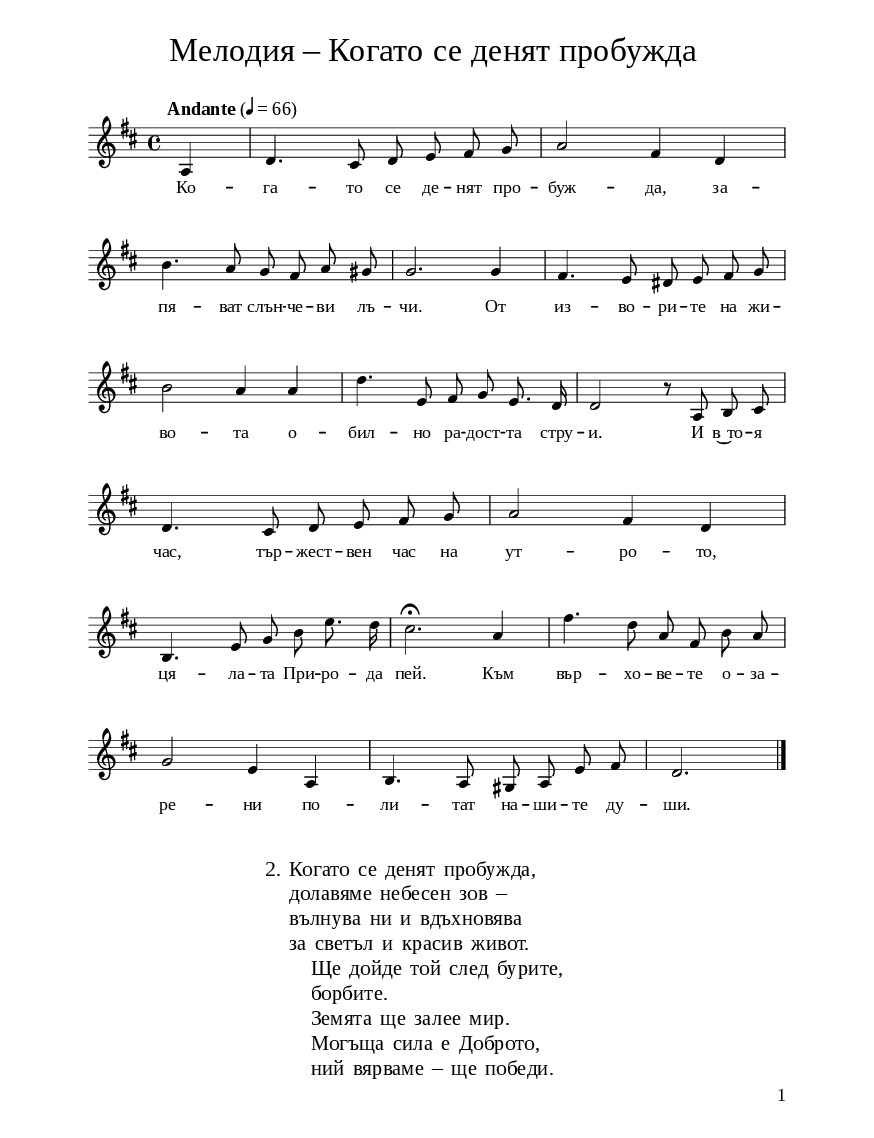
\version "2.24.2"

% include paper part and global functions
\include "include/globals.ily"

\bookpart {
  \label #'ref188
  \tocItem \markup "Мелодия – Когато се денят пробужда"
  \include "include/bookpart-paper.ily"
  \score {
    \include "include/score-layout.ily"

    \new Voice \relative c' {
      \clef treble
      \key d \major
      \time 4/4
      \tempoFunc "Andante" 4 "66"
      \autoBeamOff
      \partial 4
      a4 | d4. cis8 d8 e8 fis8 g8 | a2 fis4 d4 | \break

      b'4. a8 g fis a gis |g2. g4 | fis4. e8 dis e fis g | \break

      b2 a4 a |d4. e,8 fis8 g8 e8. d16 | d2 r8 a8 b8 cis8 | \break

      d4. cis8 d e fis g | a2 fis4 d4 | \break

      b4. e8 g b e8. d16 | cis2.\fermata a4 | fis'4. d8 a fis b a \break |

      g2 e4 a,4 | b4. a8 gis a e'8 fis | d2 . \bar "|." \break
    }


    \addlyrics {
      Ко -- га -- то се де -- нят про -- буж -- да,
      за -- пя -- ват слън -- че -- ви лъ -- чи.
      От из -- во -- ри -- те на жи -- во -- та
      о -- бил -- но ра -- дост -- та стру -- и.
      И в~то -- я час, тър -- жест -- вен час на ут -- ро -- то,
      ця -- ла -- та При -- ро -- да пей.
      Към вър -- хо -- ве -- те о -- за -- ре -- ни
      по -- ли -- тат на -- ши -- те ду -- ши.}

      \header {
        title = \titleFunc "Мелодия – Когато се денят пробужда " "Melodija – Kogato se denjat probužda"
      }

      \midi{}

    } % score

    \markup \fontsize #bgCoupletFontSize {
      \hspace #17
      \override #`(baseline-skip . ,bgCoupletBaselineSkip)
      \column {
        \line {   2. Когато се денят пробужда,}
        \line {   "   " долавяме небесен зов – }
        \line {   "   " вълнува ни и вдъхновява}
        \line {   "   " за светъл и красив живот.}
        \line {   "       " Ще дойде той след бурите, }
        \line {   "       " борбите.}
        \line {   "       " Земята ще залее мир.}
        \line {   "       " Могъща сила е Доброто,}
        \line {   "       " ний вярваме – ще победи.}
      }

    } % markup

    % include foreign translation(s) of the song


  } % bookpart

  % Più mosso
  %
